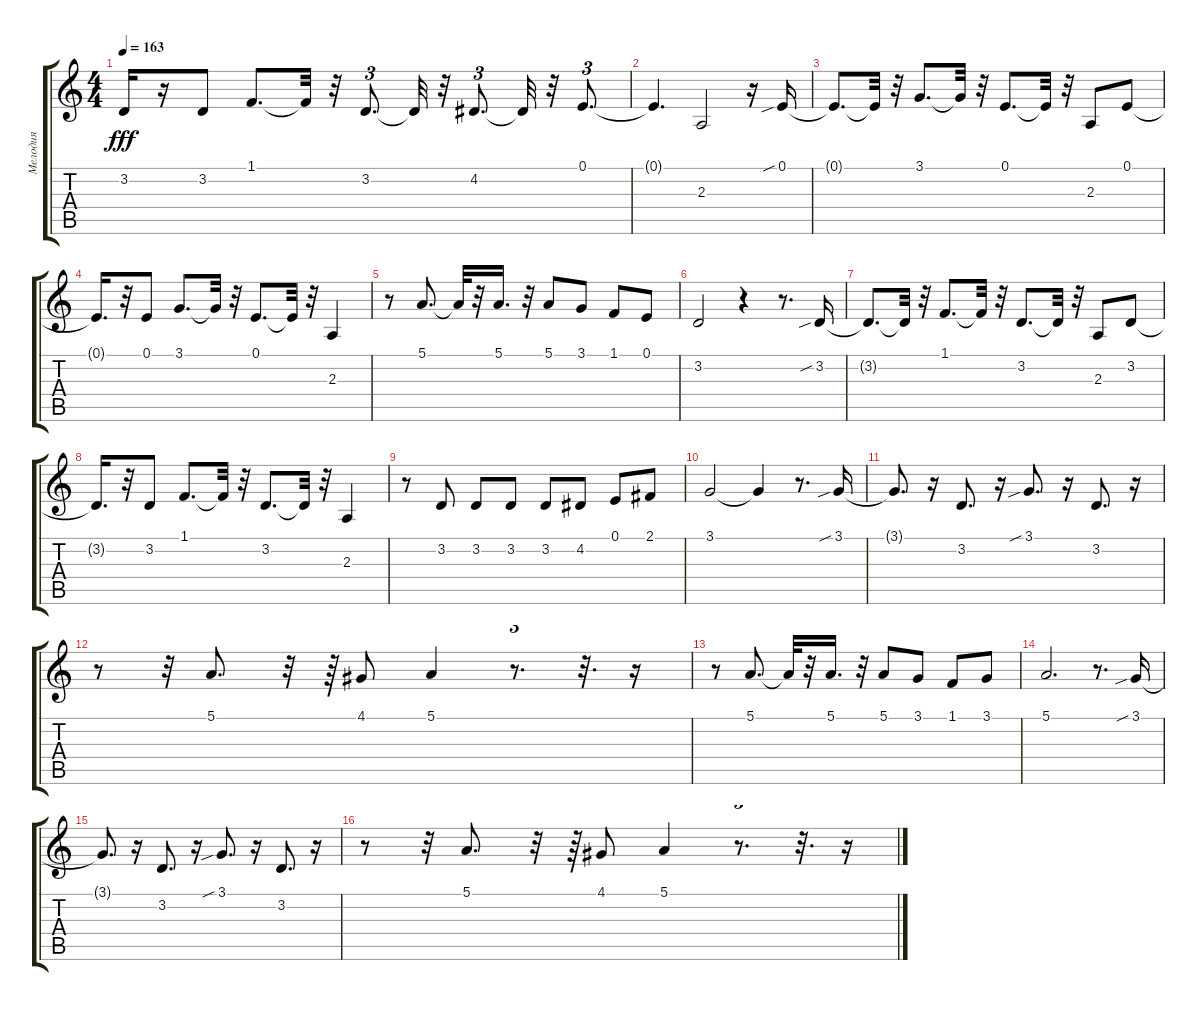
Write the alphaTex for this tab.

\track ("Мелодия" "Мелодия") {instrument tuba}
\staff {score tabs}
\tuning (E4 B3 G3 D3 A2 E2) {hide}
\ts (4 4)
\tempo 163
\clef g2
\ks c
3.2{t}.16{dy fff} r.16 3.2.8 1.1.8{d} 1.1{t}.32 r.32 3.2.8{d tu (3 2)} 3.2{t}.32 r.32 4.2.8{d tu (3 2)} 4.2{t}.32 r.32 0.1.8{d tu (3 2)} |
0.1{t}.4{d} 2.3.2 r.16 0.1{sib}.16 |
0.1{t}.8{d} 0.1{t}.32 r.32 3.1.8{d} 3.1{t}.32 r.32 0.1.8{d} 0.1{t}.32 r.32 2.3.8 0.1.8 |
0.1{t}.16{d} r.32 0.1.8 3.1.8{d} 3.1{t}.32 r.32 0.1.8{d} 0.1{t}.32 r.32 2.3.4 |
r.8 5.1.8{d} 5.1{t}.32 r.32 5.1.16{d} r.32 5.1.8 3.1.8 1.1.8 0.1.8 |
3.2.2 r.4 r.8{d} 3.2{sib}.16 |
3.2{t}.8{d} 3.2{t}.32 r.32 1.1.8{d} 1.1{t}.32 r.32 3.2.8{d} 3.2{t}.32 r.32 2.3.8 3.2.8 |
3.2{t}.16{d} r.32 3.2.8 1.1.8{d} 1.1{t}.32 r.32 3.2.8{d} 3.2{t}.32 r.32 2.3.4 |
r.8 3.2.8 3.2.8 3.2.8 3.2.8 4.2.8 0.1.8 2.1.8 |
3.1.2 3.1{t}.4 r.8{d} 3.1{sib}.16 |
3.1{t}.8{d} r.16 3.2.8{d} r.16 3.1{sib}.8{d} r.16 3.2.8{d} r.16 |
r.8 r.32 5.1.8{d} r.32 r.64 4.1.8 5.1.4 r.8{d tu (3 2)} r.32{d} r.16 |
r.8 5.1.8{d} 5.1{t}.32 r.32 5.1.16{d} r.32 5.1.8 3.1.8 1.1.8 3.1.8 |
5.1.2{d} r.8{d} 3.1{sib}.16 |
3.1{t}.8{d} r.16 3.2.8{d} r.16 3.1{sib}.8{d} r.16 3.2.8{d} r.16 |
r.8 r.32 5.1.8{d} r.32 r.64 4.1.8 5.1.4 r.8{d tu (3 2)} r.32{d} r.16
